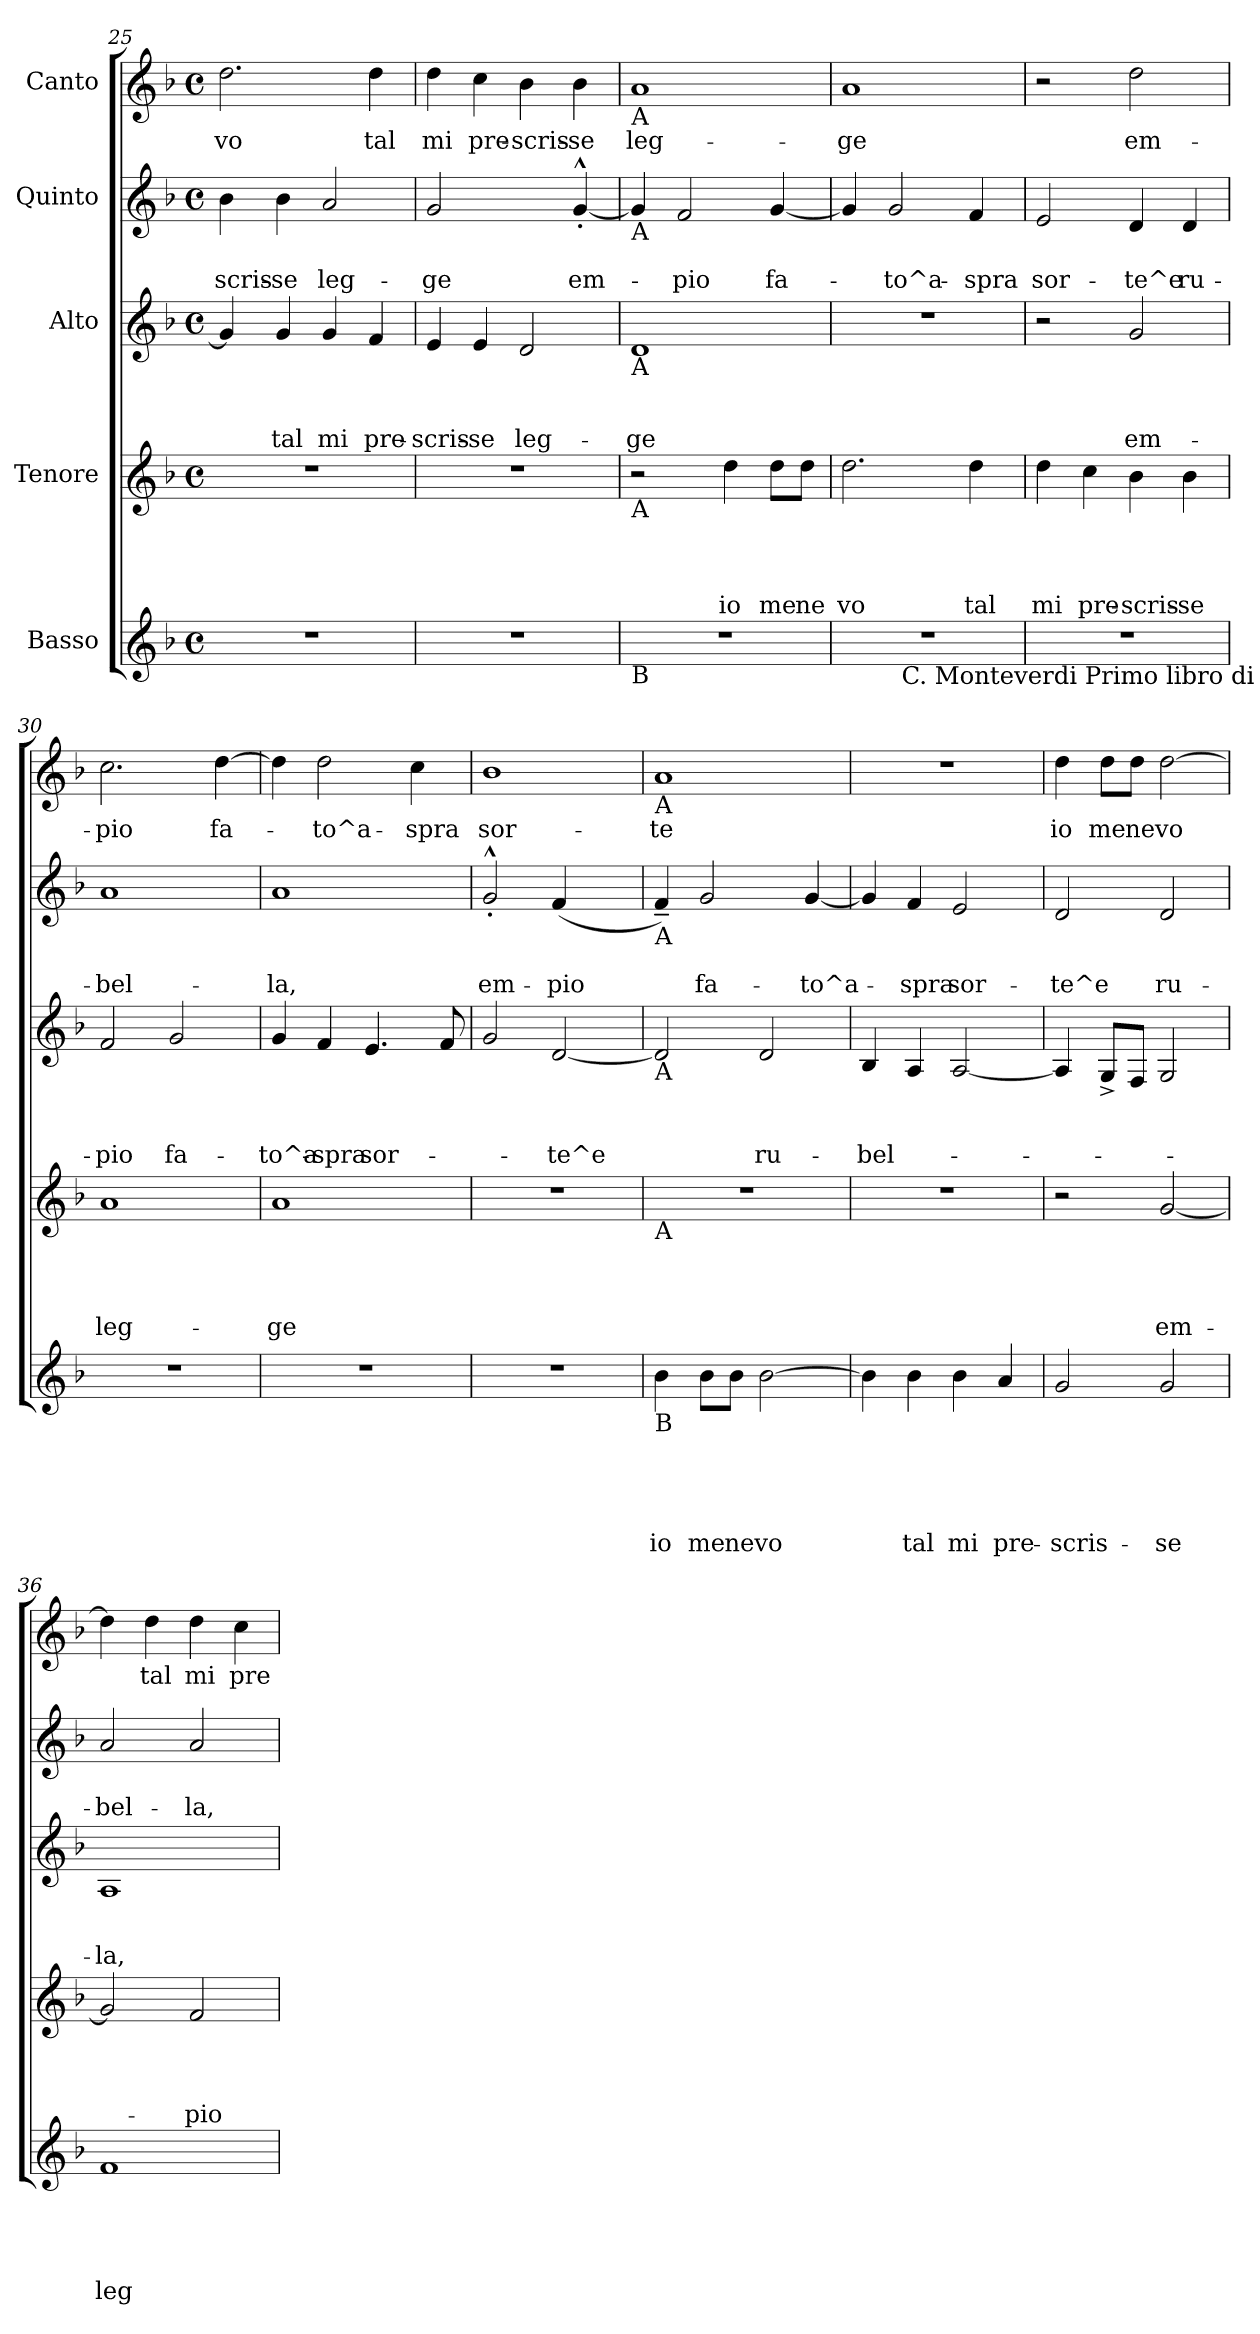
**kern	**text	**text	**text	**text	**text	**kern	**text	**text	**text	**text	**kern	**text	**text	**text	**kern	**text	**text	**kern	**text
*part5	*part5	*part5	*part5	*part5	*part5	*part4	*part4	*part4	*part4	*part4	*part3	*part3	*part3	*part3	*part2	*part2	*part2	*part1	*part1
*staff5	*staff5	*staff5	*staff5	*staff5	*staff5	*staff4	*staff4	*staff4	*staff4	*staff4	*staff3	*staff3	*staff3	*staff3	*staff2	*staff2	*staff2	*staff1	*staff1
*I"Basso	*	*	*	*	*	*I"Tenore	*	*	*	*	*I"Alto	*	*	*	*I"Quinto	*	*	*I"Canto	*
*clefG2	*	*	*	*	*	*clefG2	*	*	*	*	*clefG2	*	*	*	*clefG2	*	*	*clefG2	*
*k[b-]	*	*	*	*	*	*k[b-]	*	*	*	*	*k[b-]	*	*	*	*k[b-]	*	*	*k[b-]	*
*F:	*	*	*	*	*	*F:	*	*	*	*	*F:	*	*	*	*F:	*	*	*F:	*
*M4/4	*	*	*	*	*	*M4/4	*	*	*	*	*M4/4	*	*	*	*M4/4	*	*	*M4/4	*
*met(c)	*	*	*	*	*	*met(c)	*	*	*	*	*met(c)	*	*	*	*met(c)	*	*	*met(c)	*
=25	=25	=25	=25	=25	=25	=25	=25	=25	=25	=25	=25	=25	=25	=25	=25	=25	=25	=25	=25
!	!	!	!	!	!	!	!	!	!	!	!	!	!	!	!	!	!LO:LY:b	!	!LO:LY:b
1r	.	.	.	.	.	1r	.	.	.	.	4g/]	.	.	.	4b-\	.	-scris-	2.dd\	vo
!	!	!	!	!	!	!	!	!	!	!	!	!	!	!LO:LY:b	!	!	!LO:LY:b	!	!
.	.	.	.	.	.	.	.	.	.	.	4g/	.	.	tal	4b-\	.	-se	.	.
!	!	!	!	!	!	!	!	!	!	!	!	!	!	!LO:LY:b	!	!	!LO:LY:b	!	!
.	.	.	.	.	.	.	.	.	.	.	4g/	.	.	mi	2a/	.	leg-	.	.
!	!	!	!	!	!	!	!	!	!	!	!	!	!	!LO:LY:b	!	!	!	!	!LO:LY:b
.	.	.	.	.	.	.	.	.	.	.	4f/	.	.	pre-	.	.	.	4dd\	tal
=26	=26	=26	=26	=26	=26	=26	=26	=26	=26	=26	=26	=26	=26	=26	=26	=26	=26	=26	=26
!	!	!	!	!	!	!	!	!	!	!	!	!	!	!LO:LY:b	!	!	!LO:LY:b	!	!LO:LY:b
1r	.	.	.	.	.	1r	.	.	.	.	4e/	.	.	-scris-	2g/	.	-ge	4dd\	mi
!	!	!	!	!	!	!	!	!	!	!	!	!	!	!LO:LY:b	!	!	!	!	!LO:LY:b
.	.	.	.	.	.	.	.	.	.	.	4e/	.	.	-se	.	.	.	4cc\	pre-
!	!	!	!	!	!	!	!	!	!	!	!	!	!	!LO:LY:b	!	!	!	!	!LO:LY:b
.	.	.	.	.	.	.	.	.	.	.	2d/	.	.	leg-	4ryy	.	.	4b-\	-scris-
!	!	!	!	!	!	!	!	!	!	!	!	!	!	!	!	!	!LO:LY:b	!	!LO:LY:b
.	.	.	.	.	.	.	.	.	.	.	.	.	.	.	[<4g^^<'</	.	em-	4b-\	-se
!!LO:PB:g=z
=27	=27	=27	=27	=27	=27	=27	=27	=27	=27	=27	=27	=27	=27	=27	=27	=27	=27	=27	=27
!	!	!	!	!	!	!	!	!	!	!	!	!	!	!	!	!	!	!LO:TX:b:t=A	!
!	!	!	!	!	!	!	!	!	!	!	!	!	!	!	!LO:TX:b:t=A	!	!	!	!
!	!	!	!	!	!	!	!	!	!	!	!LO:TX:b:t=A	!	!	!	!	!	!	!	!
!	!	!	!	!	!	!LO:TX:b:t=A	!	!	!	!	!	!	!	!	!	!	!	!	!
!LO:TX:b:t=B	!	!	!	!	!	!	!	!	!	!	!	!	!	!	!	!	!	!	!
!	!	!	!	!	!	!	!	!	!	!	!	!	!	!LO:LY:b	!	!	!	!	!LO:LY:b
1r	.	.	.	.	.	2r	.	.	.	.	1d	.	.	-ge	4g/]	.	.	1a	leg-
!	!	!	!	!	!	!	!	!	!	!	!	!	!	!	!	!	!LO:LY:b	!	!
.	.	.	.	.	.	.	.	.	.	.	.	.	.	.	2f/	.	-pio	.	.
!	!	!	!	!	!	!	!	!	!	!LO:LY:b	!	!	!	!	!	!	!	!	!
.	.	.	.	.	.	4dd\	.	.	.	io	.	.	.	.	.	.	.	.	.
!	!	!	!	!	!	!	!	!	!	!LO:LY:b	!	!	!	!	!	!	!LO:LY:b	!	!
.	.	.	.	.	.	8dd\L	.	.	.	me	.	.	.	.	[<4g/	.	fa-	.	.
!	!	!	!	!	!	!	!	!	!	!LO:LY:b	!	!	!	!	!	!	!	!	!
.	.	.	.	.	.	8dd\J	.	.	.	ne	.	.	.	.	.	.	.	.	.
=28	=28	=28	=28	=28	=28	=28	=28	=28	=28	=28	=28	=28	=28	=28	=28	=28	=28	=28	=28
!	!	!	!	!	!	!	!	!	!	!LO:LY:b	!	!	!	!	!	!	!	!	!LO:LY:b
*^	*	*	*	*	*	*	*	*	*	*	*	*	*	*	*	*	*	*	*
1r	4ryy	.	.	.	.	.	2.dd\	.	.	.	vo	1r	.	.	.	4g/]	.	.	1a	-ge
!	!	!	!	!	!	!	!	!	!	!	!	!	!	!	!	!	!	!LO:LY:b	!	!
.	32ryy	.	.	.	.	.	.	.	.	.	.	.	.	.	.	2g/	.	-to^a-	.	.
!	!LO:TX:b:t=C. Monteverdi Primo libro di madrigali Rimanti in pace a la dolente e bella Fillida	!	!	!	!	!	!	!	!	!	!	!	!	!	!	!	!	!	!	!
.	2ryy	.	.	.	.	.	.	.	.	.	.	.	.	.	.	.	.	.	.	.
!	!	!	!	!	!	!	!	!	!	!	!LO:LY:b	!	!	!	!	!	!	!LO:LY:b	!	!
.	.	.	.	.	.	.	4dd\	.	.	.	tal	.	.	.	.	4f/	.	-spra	.	.
.	8..ryy	.	.	.	.	.	.	.	.	.	.	.	.	.	.	.	.	.	.	.
=29	=29	=29	=29	=29	=29	=29	=29	=29	=29	=29	=29	=29	=29	=29	=29	=29	=29	=29	=29	=29
!	!	!	!	!	!	!	!	!	!	!	!LO:LY:b	!	!	!	!	!	!	!LO:LY:b	!	!
*v	*v	*	*	*	*	*	*	*	*	*	*	*	*	*	*	*	*	*	*	*
1r	.	.	.	.	.	4dd\	.	.	.	mi	2r	.	.	.	2e/	.	sor-	2r	.
!	!	!	!	!	!	!	!	!	!	!LO:LY:b	!	!	!	!	!	!	!	!	!
.	.	.	.	.	.	4cc\	.	.	.	pre-	.	.	.	.	.	.	.	.	.
!	!	!	!	!	!	!	!	!	!	!LO:LY:b	!	!	!	!LO:LY:b	!	!	!LO:LY:b	!	!LO:LY:b
.	.	.	.	.	.	4b-\	.	.	.	-scris-	2g/	.	.	em-	4d/	.	-te^e	2dd\	em-
!	!	!	!	!	!	!	!	!	!	!LO:LY:b	!	!	!	!	!	!	!LO:LY:b	!	!
.	.	.	.	.	.	4b-\	.	.	.	-se	.	.	.	.	4d/	.	ru-	.	.
=30	=30	=30	=30	=30	=30	=30	=30	=30	=30	=30	=30	=30	=30	=30	=30	=30	=30	=30	=30
!	!	!	!	!	!	!	!	!	!	!LO:LY:b	!	!	!	!LO:LY:b	!	!	!LO:LY:b	!	!LO:LY:b
1r	.	.	.	.	.	1a	.	.	.	leg-	2f/	.	.	-pio	1a	.	-bel-	2.cc\	-pio
!	!	!	!	!	!	!	!	!	!	!	!	!	!	!LO:LY:b	!	!	!	!	!
.	.	.	.	.	.	.	.	.	.	.	2g/	.	.	fa-	.	.	.	.	.
!	!	!	!	!	!	!	!	!	!	!	!	!	!	!	!	!	!	!	!LO:LY:b
.	.	.	.	.	.	.	.	.	.	.	.	.	.	.	.	.	.	[>4dd\	fa-
=31	=31	=31	=31	=31	=31	=31	=31	=31	=31	=31	=31	=31	=31	=31	=31	=31	=31	=31	=31
!	!	!	!	!	!	!	!	!	!	!LO:LY:b	!	!	!	!LO:LY:b	!	!	!LO:LY:b	!	!
1r	.	.	.	.	.	1a	.	.	.	-ge	4g/	.	.	-to^a-	1a	.	-la,	4dd\]	.
!	!	!	!	!	!	!	!	!	!	!	!	!	!	!LO:LY:b	!	!	!	!	!LO:LY:b
.	.	.	.	.	.	.	.	.	.	.	4f/	.	.	-spra	.	.	.	2dd\	-to^a-
!	!	!	!	!	!	!	!	!	!	!	!	!	!	!LO:LY:b	!	!	!	!	!
.	.	.	.	.	.	.	.	.	.	.	4.e/	.	.	sor-	.	.	.	.	.
!	!	!	!	!	!	!	!	!	!	!	!	!	!	!	!	!	!	!	!LO:LY:b
.	.	.	.	.	.	.	.	.	.	.	.	.	.	.	.	.	.	4cc\	-spra
.	.	.	.	.	.	.	.	.	.	.	8f/	.	.	.	.	.	.	.	.
=32	=32	=32	=32	=32	=32	=32	=32	=32	=32	=32	=32	=32	=32	=32	=32	=32	=32	=32	=32
!	!	!	!	!	!	!	!	!	!	!	!	!	!	!	!	!	!LO:LY:b	!	!LO:LY:b
1r	.	.	.	.	.	1r	.	.	.	.	2g/	.	.	.	2g^^<'</	.	em-	1b-	sor-
!	!	!	!	!	!	!	!	!	!	!	!	!	!	!LO:LY:b	!	!	!LO:LY:b	!	!
.	.	.	.	.	.	.	.	.	.	.	[>2d/	.	.	-te^e	(<4f/	.	-pio	.	.
.	.	.	.	.	.	.	.	.	.	.	.	.	.	.	4ryy	.	.	.	.
!!LO:PB:g=z
=33	=33	=33	=33	=33	=33	=33	=33	=33	=33	=33	=33	=33	=33	=33	=33	=33	=33	=33	=33
!	!	!	!	!	!	!	!	!	!	!	!	!	!	!	!	!	!	!LO:TX:b:t=A	!
!	!	!	!	!	!	!	!	!	!	!	!	!	!	!	!LO:TX:b:t=A	!	!	!	!
!	!	!	!	!	!	!	!	!	!	!	!LO:TX:b:t=A	!	!	!	!	!	!	!	!
!	!	!	!	!	!	!LO:TX:b:t=A	!	!	!	!	!	!	!	!	!	!	!	!	!
!LO:TX:b:t=B	!	!	!	!	!	!	!	!	!	!	!	!	!	!	!	!	!	!	!
!	!	!	!	!	!LO:LY:b	!	!	!	!	!	!	!	!	!	!	!	!	!	!LO:LY:b
4b-\	.	.	.	.	io	1r	.	.	.	.	2d/]	.	.	.	4f~</)	.	.	1a	-te
!	!	!	!	!	!LO:LY:b	!	!	!	!	!	!	!	!	!	!	!	!LO:LY:b	!	!
8b-\L	.	.	.	.	me	.	.	.	.	.	.	.	.	.	2g/	.	fa-	.	.
!	!	!	!	!	!LO:LY:b	!	!	!	!	!	!	!	!	!	!	!	!	!	!
8b-\J	.	.	.	.	ne	.	.	.	.	.	.	.	.	.	.	.	.	.	.
!	!	!	!	!	!LO:LY:b	!	!	!	!	!	!	!	!	!LO:LY:b	!	!	!	!	!
[>2b-\	.	.	.	.	vo	.	.	.	.	.	2d/	.	.	ru-	.	.	.	.	.
!	!	!	!	!	!	!	!	!	!	!	!	!	!	!	!	!	!LO:LY:b	!	!
.	.	.	.	.	.	.	.	.	.	.	.	.	.	.	[<4g/	.	-to^a-	.	.
=34	=34	=34	=34	=34	=34	=34	=34	=34	=34	=34	=34	=34	=34	=34	=34	=34	=34	=34	=34
!	!	!	!	!	!	!	!	!	!	!	!	!	!	!LO:LY:b	!	!	!	!	!
4b-\]	.	.	.	.	.	1r	.	.	.	.	4B-/	.	.	-bel-	4g/]	.	.	1r	.
!	!	!	!	!	!LO:LY:b	!	!	!	!	!	!	!	!	!	!	!	!LO:LY:b	!	!
4b-\	.	.	.	.	tal	.	.	.	.	.	4A/	.	.	.	4f/	.	-spra	.	.
!	!	!	!	!	!LO:LY:b	!	!	!	!	!	!	!	!	!	!	!	!LO:LY:b	!	!
4b-\	.	.	.	.	mi	.	.	.	.	.	[<2A/	.	.	.	2e/	.	sor-	.	.
!	!	!	!	!	!LO:LY:b	!	!	!	!	!	!	!	!	!	!	!	!	!	!
4a/	.	.	.	.	pre-	.	.	.	.	.	.	.	.	.	.	.	.	.	.
=35	=35	=35	=35	=35	=35	=35	=35	=35	=35	=35	=35	=35	=35	=35	=35	=35	=35	=35	=35
!	!	!	!	!	!LO:LY:b	!	!	!	!	!	!	!	!	!	!	!	!LO:LY:b	!	!LO:LY:b
2g/	.	.	.	.	-scris-	2r	.	.	.	.	4A/]	.	.	.	2d/	.	-te^e	4dd\	io
!	!	!	!	!	!	!	!	!	!	!	!	!	!	!	!	!	!	!	!LO:LY:b
.	.	.	.	.	.	.	.	.	.	.	8G^</L	.	.	.	.	.	.	8dd\L	me
!	!	!	!	!	!	!	!	!	!	!	!	!	!	!	!	!	!	!	!LO:LY:b
.	.	.	.	.	.	.	.	.	.	.	8F/J	.	.	.	.	.	.	8dd\J	ne
!	!	!	!	!	!LO:LY:b	!	!	!	!	!LO:LY:b	!	!	!	!	!	!	!LO:LY:b	!	!LO:LY:b
2g/	.	.	.	.	-se	[<2g/	.	.	.	em-	2G/	.	.	.	2d/	.	ru-	[>2dd\	vo
=36	=36	=36	=36	=36	=36	=36	=36	=36	=36	=36	=36	=36	=36	=36	=36	=36	=36	=36	=36
!	!	!	!	!	!LO:LY:b	!	!	!	!	!	!	!	!	!LO:LY:b	!	!	!LO:LY:b	!	!
1f	.	.	.	.	leg-	2g/]	.	.	.	.	1A	.	.	-la,	2a/	.	-bel-	4dd\]	.
!	!	!	!	!	!	!	!	!	!	!	!	!	!	!	!	!	!	!	!LO:LY:b
.	.	.	.	.	.	.	.	.	.	.	.	.	.	.	.	.	.	4dd\	tal
!	!	!	!	!	!	!	!	!	!	!LO:LY:b	!	!	!	!	!	!	!LO:LY:b	!	!LO:LY:b
.	.	.	.	.	.	2f/	.	.	.	-pio	.	.	.	.	2a/	.	-la,	4dd\	mi
!	!	!	!	!	!	!	!	!	!	!	!	!	!	!	!	!	!	!	!LO:LY:b
.	.	.	.	.	.	.	.	.	.	.	.	.	.	.	.	.	.	4cc\	pre-
=	=	=	=	=	=	=	=	=	=	=	=	=	=	=	=	=	=	=	=
*-	*-	*-	*-	*-	*-	*-	*-	*-	*-	*-	*-	*-	*-	*-	*-	*-	*-	*-	*-
